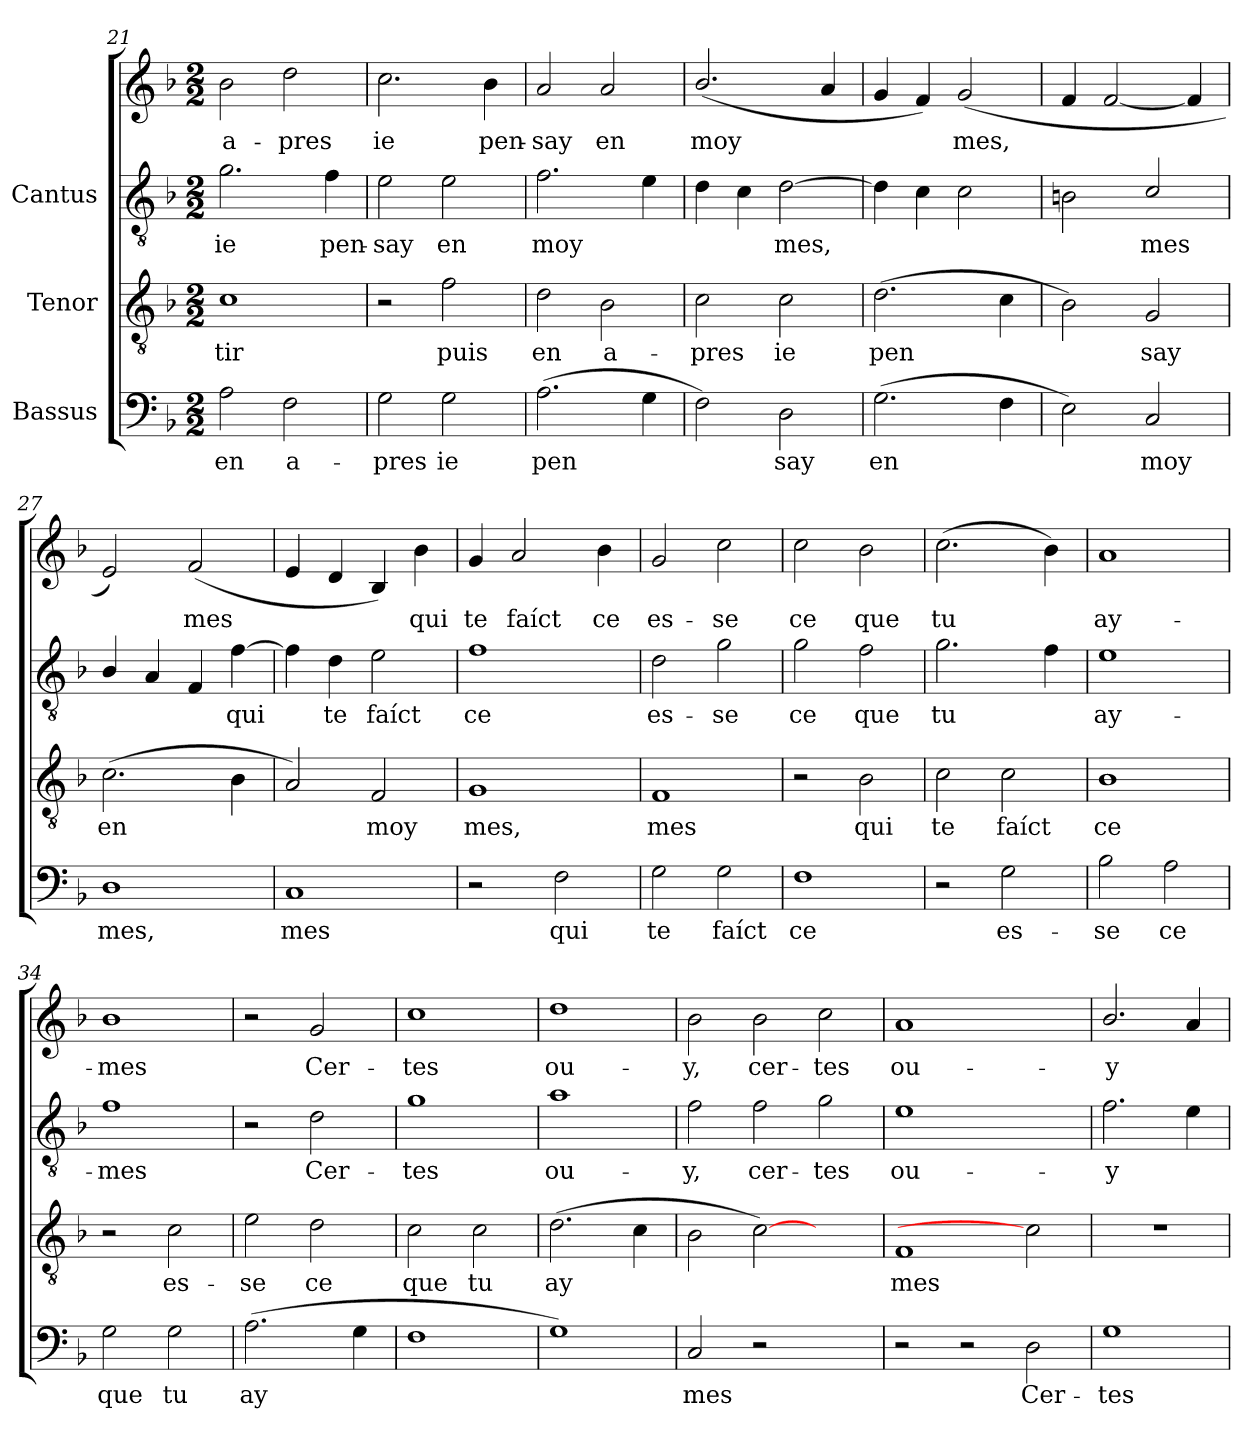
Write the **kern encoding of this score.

**kern	**text	**kern	**text	**kern	**text	**kern	**text
*part3	*part3	*part2	*part2	*part1	*part1	*part1	*part1
*staff4	*staff4	*staff3	*staff3	*staff2	*staff2	*staff1	*staff1
*I"Bassus	*	*I"Tenor	*	*I"Cantus	*	*	*
!!LO:LB:g=z
*clefF4	*	*clefGv2	*	*clefGv2	*	*clefG2	*
*k[b-]	*	*k[b-]	*	*k[b-]	*	*k[b-]	*
*F:	*	*F:	*	*F:	*	*F:	*
*M2/2	*	*M2/2	*	*M2/2	*	*M2/2	*
=21	=21	=21	=21	=21	=21	=21	=21
!	!LO:LY:b:cj	!	!LO:LY:b:cj	!	!LO:LY:b:cj	!	!LO:LY:b:cj
2A\	en	1c	-tir	2.g\	ie	2b-\	a-
!	!LO:LY:b:cj	!	!	!	!	!	!LO:LY:b:cj
2F\	a-	.	.	.	.	2dd\	-pres
!	!	!	!	!	!LO:LY:b:cj	!	!
.	.	.	.	4f\	pen-	.	.
!!LO:PB:g=z
=22	=22	=22	=22	=22	=22	=22	=22
!	!LO:LY:b:cj	!	!	!	!LO:LY:b:cj	!	!LO:LY:b:cj
2G\	-pres	2r	.	2e\	-say	2.cc\	-ie
!	!LO:LY:b:cj	!	!LO:LY:b:cj	!	!LO:LY:b:cj	!	!
2G\	ie	2f\	puis	2e\	en	.	.
!	!	!	!	!	!	!	!LO:LY:b:cj
.	.	.	.	.	.	4b-\	pen-
!!LO:LB:g=z
=23	=23	=23	=23	=23	=23	=23	=23
!	!LO:LY:b:cj	!	!LO:LY:b:cj	!	!LO:LY:b:cj	!	!LO:LY:b:cj
(>2.A\	pen-	2d\	en	2.f\	moy	2a/	say
!	!	!	!LO:LY:b:cj	!	!	!	!LO:LY:b:cj
.	.	2B-\	a-	.	.	2a/	en
!	!LO:LY:b:cj	!	!	!	!LO:LY:b:cj	!	!
4G\	--	.	.	4e\	.	.	.
!!LO:LB:g=z
=24	=24	=24	=24	=24	=24	=24	=24
!	!LO:LY:b:cj	!	!LO:LY:b:cj	!	!LO:LY:b:cj	!	!LO:LY:b:cj
2F\)	-	2c\	-pres	4d\	.	(<2.b-/	moy
!	!	!	!	!	!LO:LY:b:cj	!	!
.	.	.	.	4c\	.	.	.
!	!LO:LY:b:cj	!	!LO:LY:b:cj	!	!LO:LY:b:cj	!	!
2D\	say	2c\	ie	[>2d\	mes,	.	.
!	!	!	!	!	!	!	!LO:LY:b:cj
.	.	.	.	.	.	4a/	.
!!LO:PB:g=z
=25	=25	=25	=25	=25	=25	=25	=25
!	!LO:LY:b:cj	!	!LO:LY:b:cj	!	!	!	!LO:LY:b:cj
(>2.G\	en	(>2.d\	pen-	4d\]	.	4g/	.
!	!	!	!	!	!	!	!LO:LY:b:cj
.	.	.	.	4c\	.	4f/)	.
!	!	!	!	!	!	!	!LO:LY:b:cj
.	.	.	.	2c\	.	(<2g/	mes,
!	!LO:LY:b:cj	!	!LO:LY:b:cj	!	!	!	!
4F\	.	4c\	--	.	.	.	.
!!LO:LB:g=z
=26	=26	=26	=26	=26	=26	=26	=26
!	!LO:LY:b:cj	!	!LO:LY:b:cj	!	!LO:LY:b:cj	!	!
2E\)	.	2B-\)	-	2Bn\	.	4f/	.
.	.	.	.	.	.	[<2f/	.
!	!LO:LY:b:cj	!	!LO:LY:b:cj	!	!LO:LY:b:cj	!	!
2C/	moy	2G/	say	2c/	mes	.	.
.	.	.	.	.	.	4f/]	.
!!LO:LB:g=z
=27	=27	=27	=27	=27	=27	=27	=27
!	!LO:LY:b:cj	!	!LO:LY:b:cj	!	!LO:LY:b:cj	!	!LO:LY:b:cj
1D	mes,	(>2.c\	en	4B-/	.	2e/)	.
!	!	!	!	!	!LO:LY:b:cj	!	!
.	.	.	.	4A/	.	.	.
!	!	!	!	!	!LO:LY:b:cj	!	!LO:LY:b:cj
.	.	.	.	4F/	.	(<2f/	mes
!	!	!	!LO:LY:b:cj	!	!LO:LY:b:cj	!	!
.	.	4B-\	.	[>4f\	qui	.	.
!!LO:PB:g=z
=28	=28	=28	=28	=28	=28	=28	=28
!	!LO:LY:b:cj	!	!LO:LY:b:cj	!	!LO:LY:b:cj	!	!LO:LY:b:cj
1C	mes	2A/)	.	4f\]	.	4e/	.
!	!	!	!	!	!LO:LY:b:cj	!	!LO:LY:b:cj
.	.	.	.	4d\	te	4d/	.
!	!	!	!LO:LY:b:cj	!	!LO:LY:b:cj	!	!LO:LY:b:cj
.	.	2F/	moy	2e\	faíct	4B-/)	.
!	!	!	!	!	!	!	!LO:LY:b:cj
.	.	.	.	.	.	4b-\	qui
!!LO:LB:g=z
=29	=29	=29	=29	=29	=29	=29	=29
!	!	!	!LO:LY:b:cj	!	!LO:LY:b:cj	!	!LO:LY:b:cj
2r	.	1G	mes,	1f	ce	4g/	te
!	!	!	!	!	!	!	!LO:LY:b:cj
.	.	.	.	.	.	2a/	faíct
!	!LO:LY:b:cj	!	!	!	!	!	!
2F\	qui	.	.	.	.	.	.
!	!	!	!	!	!	!	!LO:LY:b:cj
.	.	.	.	.	.	4b-\	ce
!!LO:LB:g=z
=30	=30	=30	=30	=30	=30	=30	=30
!	!LO:LY:b:cj	!	!LO:LY:b:cj	!	!LO:LY:b:cj	!	!LO:LY:b:cj
2G\	te	1F	mes	2d\	es-	2g/	es-
!	!LO:LY:b:cj	!	!	!	!LO:LY:b:cj	!	!LO:LY:b:cj
2G\	faíct	.	.	2g\	-se	2cc\	-se
!!LO:PB:g=z
=31	=31	=31	=31	=31	=31	=31	=31
!	!LO:LY:b:cj	!	!	!	!LO:LY:b:cj	!	!LO:LY:b:cj
1F	ce	2r	.	2g\	ce	2cc\	ce
!	!	!	!LO:LY:b:cj	!	!LO:LY:b:cj	!	!LO:LY:b:cj
.	.	2B-\	qui	2f\	que	2b-\	que
!!LO:LB:g=z
=32	=32	=32	=32	=32	=32	=32	=32
!	!	!	!LO:LY:b:cj	!	!LO:LY:b:cj	!	!LO:LY:b:cj
2r	.	2c\	te	2.g\	tu	(>2.cc\	tu
!	!LO:LY:b:cj	!	!LO:LY:b:cj	!	!	!	!
2G\	es-	2c\	faíct	.	.	.	.
!	!	!	!	!	!LO:LY:b:cj	!	!LO:LY:b:cj
.	.	.	.	4f\	.	4b-\)	.
!!LO:LB:g=z
=33	=33	=33	=33	=33	=33	=33	=33
!	!LO:LY:b:cj	!	!LO:LY:b:cj	!	!LO:LY:b:cj	!	!LO:LY:b:cj
2B-\	-se	1B-	ce	1e	-ay-	1a	ay-
!	!LO:LY:b:cj	!	!	!	!	!	!
2A\	ce	.	.	.	.	.	.
!!LO:PB:g=z
=34	=34	=34	=34	=34	=34	=34	=34
!	!LO:LY:b:cj	!	!	!	!LO:LY:b:cj	!	!LO:LY:b:cj
2G\	que	2r	.	1f	mes	1b-	-mes
!	!LO:LY:b:cj	!	!LO:LY:b:cj	!	!	!	!
2G\	tu	2c\	es-	.	.	.	.
!!LO:LB:g=z
=35	=35	=35	=35	=35	=35	=35	=35
!	!LO:LY:b:cj	!	!LO:LY:b:cj	!	!	!	!
(>2.A\	ay-	2e\	-se	2r	.	2r	.
!	!	!	!LO:LY:b:cj	!	!LO:LY:b:cj	!	!LO:LY:b:cj
.	.	2d\	ce	2d\	-Cer-	2g/	Cer-
!	!LO:LY:b:cj	!	!	!	!	!	!
4G\	--	.	.	.	.	.	.
!!LO:LB:g=z
=36	=36	=36	=36	=36	=36	=36	=36
!	!	!	!LO:LY:b:cj	!	!LO:LY:b:cj	!	!LO:LY:b:cj
1F	.	2c\	que	1g	tes	1cc	-tes
!	!	!	!LO:LY:b:cj	!	!	!	!
.	.	2c\	tu	.	.	.	.
!!LO:PB:g=z
=37	=37	=37	=37	=37	=37	=37	=37
!	!	!	!LO:LY:b:cj	!	!LO:LY:b:cj	!	!LO:LY:b:cj
1G)	.	(>2.d\	ay-	1a	-ou-	1dd	ou-
!	!	!	!LO:LY:b:cj	!	!	!	!
.	.	4c\	--	.	.	.	.
!!LO:LB:g=z
=38	=38	=38	=38	=38	=38	=38	=38
!	!LO:LY:b:cj	!	!	!	!LO:LY:b:cj	!	!LO:LY:b:cj
2C/	-mes	2B-\	.	2f\	y,	2b-\	-y,
!	!	!	!	!	!LO:LY:b:cj	!	!LO:LY:b:cj
2r	.	[2c)	.	2f\	cer-	2b-\	cer-
!	!	!	!	!	!LO:LY:b:cj	!	!LO:LY:b:cj
2ryy	.	2ryy	.	2g\	-tes	2cc\	-tes
!!LO:LB:g=z
=39	=39	=39	=39	=39	=39	=39	=39
!	!	!	!LO:LY:b:cj	!	!LO:LY:b:cj	!	!LO:LY:b:cj
2r	.	1F	-mes	1e	-ou-	1a	ou-
2r	.	.	.	.	.	.	.
!	!LO:LY:b:cj	!	!	!	!	!	!
2D\	Cer-	2c]	.	2ryy	.	2ryy	.
!!LO:PB:g=z
=40	=40	=40	=40	=40	=40	=40	=40
!	!LO:LY:b:cj	!	!	!	!LO:LY:b:cj	!	!LO:LY:b:cj
1G	-tes	1r	.	2.f\	y	2.b-/	-y
!	!	!	!	!	!LO:LY:b:cj	!	!LO:LY:b:cj
.	.	.	.	4e\	.	4a/	.
=	=	=	=	=	=	=	=
*-	*-	*-	*-	*-	*-	*-	*-
